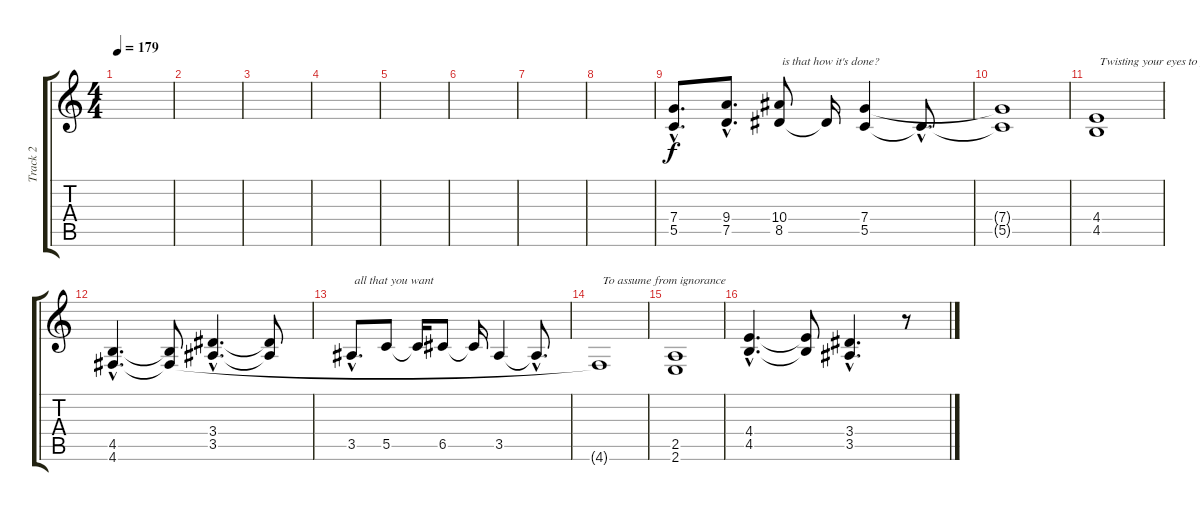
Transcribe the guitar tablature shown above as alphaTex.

\track ("Track 2" "Track 2") {instrument overdrivenguitar}
\staff {score tabs}
\tuning (D4 A3 F3 C3 G2 D2) {hide}
\ts (4 4)
\tempo 179
\clef g2
\ks c
|
|
|
|
|
|
|
|
(7.4{hac} 5.5{hac}).8{d} (9.4{hac} 7.5{hac}).8{d} (10.4 8.5).8{txt " is that how it's done?"} 8.5{t}.16 (7.4 5.5).4 5.5{hac t}.8{d} |
(7.4{t} 5.5{t}).1 |
(4.4 4.5).1{txt " Twisting your eyes to perceive"} |
(4.5{hac} 4.6{hac}).4{d} (4.5{t} 4.6{t}).8 (3.4{hac} 3.5{hac}).4{d} (3.4{t} 3.5{t}).8 |
3.5{hac}.8{d txt " all that you want"} 5.5.8 5.5{t}.16 6.5.8 6.5{t}.16 3.5.4 3.5{hac t}.8{d} |
4.6{t}.1{txt " To assume from ignorance"} |
(2.5 2.6).1 |
(4.4{hac} 4.5{hac}).4{d} (4.4{t} 4.5{t}).8 (3.4{hac} 3.5{hac}).4{d} r.8
